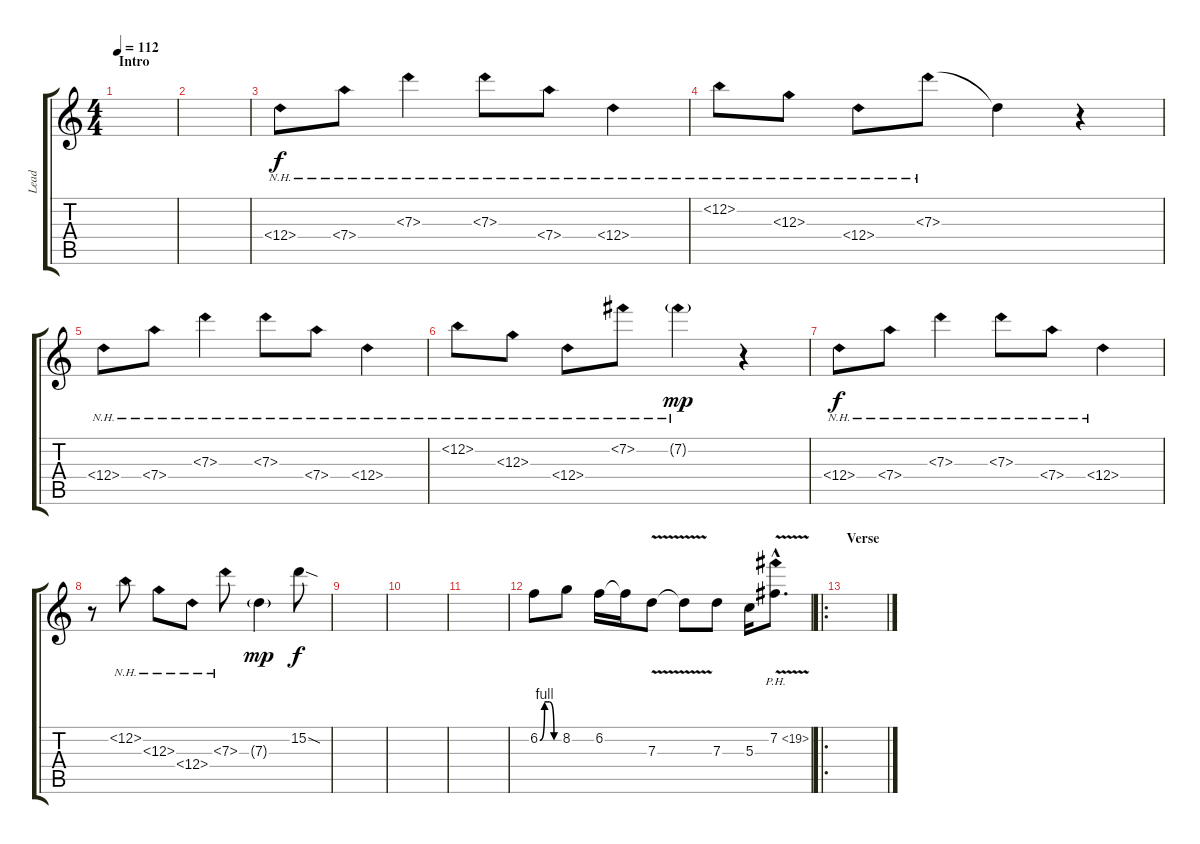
\track ("Lead" "Lead") {instrument overdrivenguitar}
\staff {score tabs}
\tuning (E4 B3 G3 D3 A2 E2) {hide}
\ts (4 4)
\section ("" "Intro")
\tempo 112
\clef g2
\ks c
|
|
12.4{nh}.8 7.4{nh}.8 7.3{nh}.4 7.3{nh}.8 7.4{nh}.8 12.4{nh}.4 |
12.2{nh}.8 12.3{nh}.8 12.4{nh}.8 7.3{nh}.8 7.3{t}.4 r.4 |
12.4{nh}.8 7.4{nh}.8 7.3{nh}.4 7.3{nh}.8 7.4{nh}.8 12.4{nh}.4 |
12.2{nh}.8 12.3{nh}.8 12.4{nh}.8 7.2{nh}.8 7.2{nh g}.4{dy mp} r.4 |
12.4{nh}.8{dy f} 7.4{nh}.8 7.3{nh}.4 7.3{nh}.8 7.4{nh}.8 12.4{nh}.4 |
r.8 12.2{nh}.8 12.3{nh}.8 12.4{nh}.8 7.3{nh}.8 7.3{g}.4{dy mp} 15.2{sod}.8{dy f} |
|
|
|
6.2{be (custom 0 0 15 4 30 4 45 0 60 0)}.8 8.2.8 6.2.16 6.2{t}.16 7.3{v}.8 7.3{t}.8 7.3.8 5.3.16 7.2{ph 12 v hac}.8{d} |
\ro
\section ("" "Verse")
